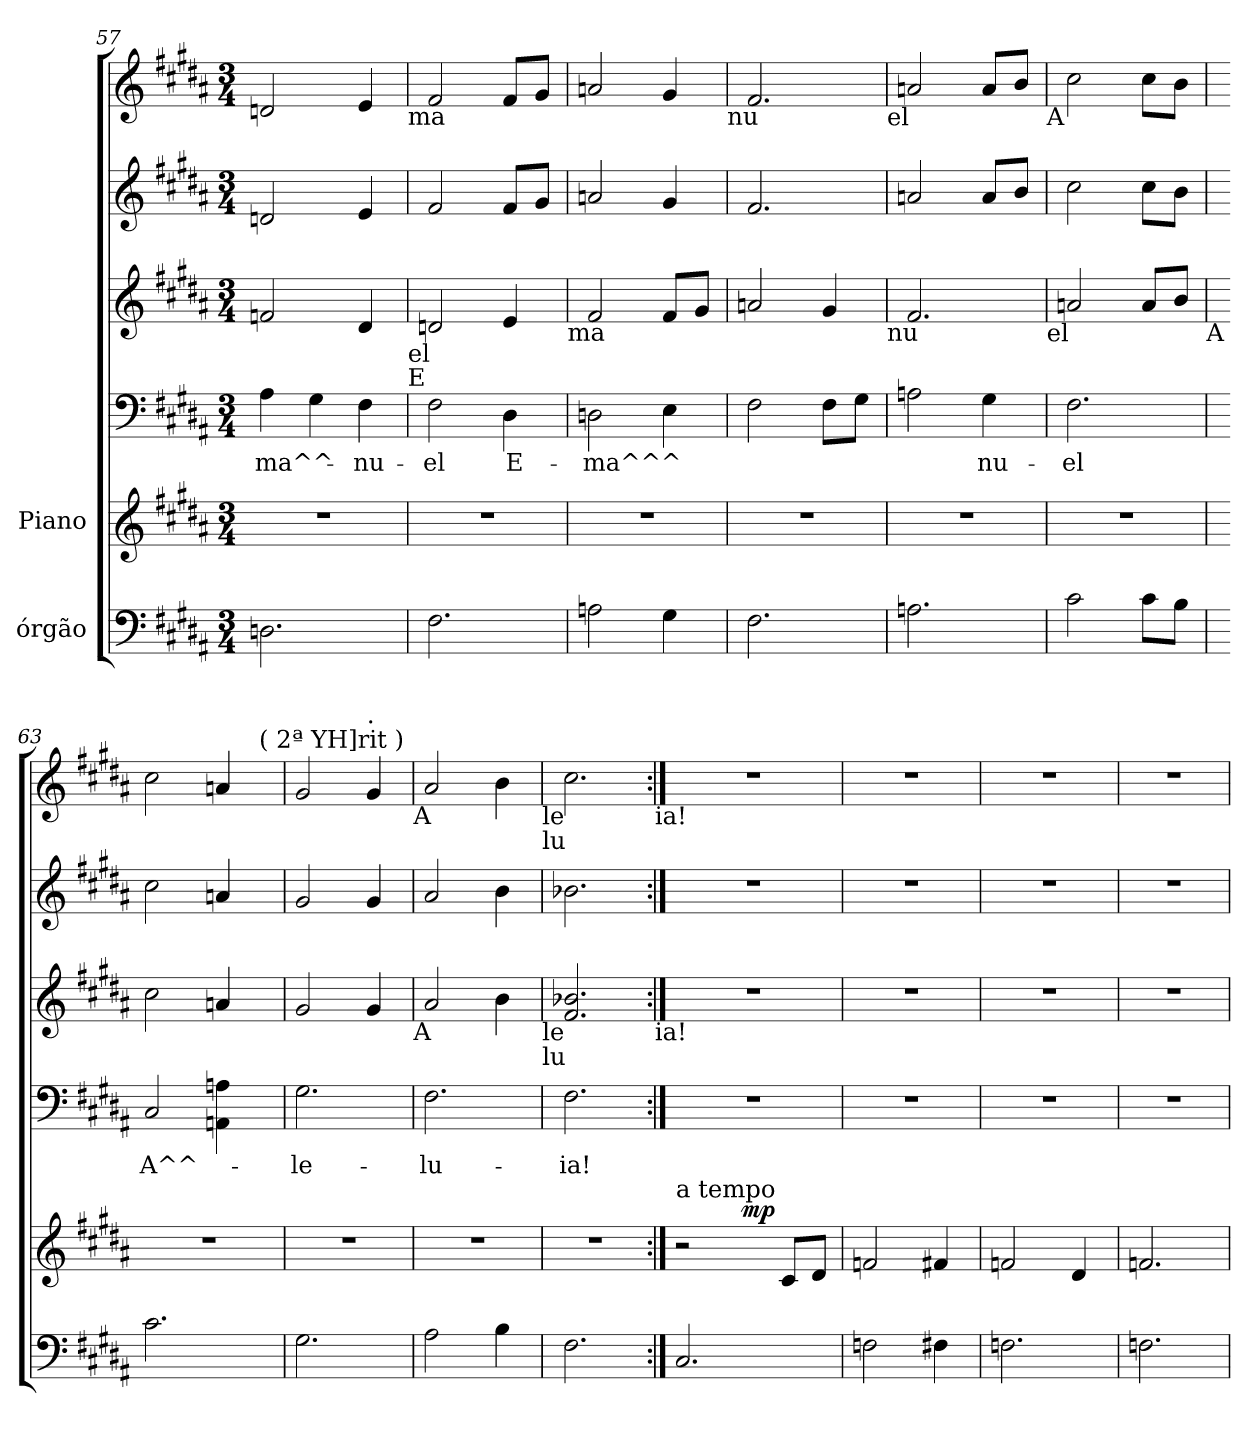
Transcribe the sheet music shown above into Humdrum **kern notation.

**kern	**kern	**dynam	**kern	**text	**kern	**kern	**kern
*part6	*part5	*part5	*part4	*part4	*part3	*part2	*part1
*staff6	*staff5	*staff5	*staff4	*staff4	*staff3	*staff2	*staff1
*I"órgão	*I"Piano	*	*	*	*	*	*
*clefF4	*clefG2	*	*clefF4	*	*clefG2	*clefG2	*clefG2
*k[f#c#g#d#a#]	*k[f#c#g#d#a#]	*	*k[f#c#g#d#a#]	*	*k[f#c#g#d#a#]	*k[f#c#g#d#a#]	*k[f#c#g#d#a#]
*B:	*B:	*	*B:	*	*B:	*B:	*B:
*M3/4	*M3/4	*	*M3/4	*	*M3/4	*M3/4	*M3/4
=57	=57	=57	=57	=57	=57	=57	=57
!	!LO:N:vis=1	!	!	!LO:LY:b	!	!	!
2.Dn\	2.r	.	4A#\	-ma^^-	2fn/	2dn/	2dn/
.	.	.	4G#\	.	.	.	.
!	!	!	!	!LO:LY:b	!	!	!
.	.	.	4F#\	-nu-	4d#/	4e/	4e/
!	!	!	!	!	!	!	!LO:TX:b:t=ma
!	!	!	!	!	!LO:TX:b:t=el	!	!
!	!	!	!	!	!LO:TX:b:t=E	!	!
=58	=58	=58	=58	=58	=58	=58	=58
!	!LO:N:vis=1	!	!	!LO:LY:b:rj	!	!	!
2.F#\	2.r	.	2F#\	-el	2dn/	2f#/	2f#/
!	!	!	!	!LO:LY:b:rj	!	!	!
.	.	.	4D#\	E-	4e/	8f#/L	8f#/L
.	.	.	.	.	.	8g#/J	8g#/J
!	!	!	!	!	!LO:TX:b:t=ma	!	!
=59	=59	=59	=59	=59	=59	=59	=59
!	!LO:N:vis=1	!	!	!LO:LY:b	!	!	!
2An\	2.r	.	2Dn\	-ma^^^	2f#/	2an/	2an/
4G#\	.	.	4E\	.	8f#/L	4g#/	4g#/
.	.	.	.	.	8g#/J	.	.
!	!	!	!	!	!	!	!LO:TX:b:t=nu
!!LO:PB:g=z
=60	=60	=60	=60	=60	=60	=60	=60
!	!LO:N:vis=1	!	!	!	!	!	!
2.F#\	2.r	.	2F#\	.	2an/	2.f#/	2.f#/
.	.	.	8F#\L	.	4g#/	.	.
.	.	.	8G#\J	.	.	.	.
!	!	!	!	!	!	!	!LO:TX:b:t=el
!	!	!	!	!	!LO:TX:b:t=nu	!	!
=61	=61	=61	=61	=61	=61	=61	=61
!	!LO:N:vis=1	!	!	!	!	!	!
2.An\	2.r	.	2An\	.	2.f#/	2an/	2an/
!	!	!	!	!LO:LY:b	!	!	!
.	.	.	4G#\	nu-	.	8a/L	8a/L
.	.	.	.	.	.	8b/J	8b/J
!	!	!	!	!	!	!	!LO:TX:b:t=A
!	!	!	!	!	!LO:TX:b:t=el	!	!
=62	=62	=62	=62	=62	=62	=62	=62
!	!LO:N:vis=1	!	!	!LO:LY:b:rj	!	!	!
2c#\	2.r	.	2.F#\	-el	2an/	2cc#\	2cc#\
8c#\L	.	.	.	.	8a/L	8cc#\L	8cc#\L
8B\J	.	.	.	.	8b/J	8b\J	8b\J
!	!	!	!	!	!LO:TX:b:t=A	!	!
=63	=63	=63	=63	=63	=63	=63	=63
!	!LO:N:vis=1	!	!	!LO:LY:b	!	!	!
*	*	*	*	*	*	*	*^
2.c#\	2.r	.	2C#/	A^^-	2cc#\	2cc#\	2cc#\	2ryy
.	.	.	4AAn\ 4An\	.	4an/	4an/	4an/	8ryy
.	.	.	.	.	.	.	.	32ryy
!	!	!	!	!	!	!	!	!LO:TX:a:t=( 2ª YH]rit )
.	.	.	.	.	.	.	.	16.ryy
=64	=64	=64	=64	=64	=64	=64	=64	=64
!	!LO:N:vis=1	!	!	!LO:LY:b:rj	!	!	!	!
*	*	*	*	*	*	*	*v	*v
2.G#\	2.r	.	2.G#\	-le-	2g#/	2g#/	2g#/
!	!	!	!	!	!	!	!LO:TX:a:t=.
.	.	.	.	.	4g#/	4g#/	4g#/
!	!	!	!	!	!	!	!LO:TX:b:t=A
!	!	!	!	!	!LO:TX:b:t=A	!	!
=65	=65	=65	=65	=65	=65	=65	=65
!	!LO:N:vis=1	!	!	!LO:LY:b	!	!	!
2A#\	2.r	.	2.F#\	-lu-	2a#/	2a#/	2a#/
4B\	.	.	.	.	4b\	4b\	4b\
!	!	!	!	!	!	!	!LO:TX:b:t=le
!	!	!	!	!	!	!	!LO:TX:b:t=lu
!	!	!	!	!	!LO:TX:b:t=le	!	!
!	!	!	!	!	!LO:TX:b:t=lu	!	!
=66	=66	=66	=66	=66	=66	=66	=66
!	!LO:N:vis=1	!	!	!LO:LY:b	!	!	!
2.F#\	2.r	.	2.F#\	-ia!	2.f#/ 2.b-X/	2.b-X\	2.cc#\
!	!	!	!	!	!	!	!LO:TX:b:t=ia!
!	!	!	!	!	!LO:TX:b:t=ia!	!	!
!!LO:PB:g=z
=67:|!	=67:|!	=67:|!	=67:|!	=67:|!	=67:|!	=67:|!	=67:|!
*	*^	*	*	*	*	*	*
!	!LO:TX:a:t=a tempo	!	!	!	!	!	!	!
2.C#/	2r	4ryy	.	2.r	.	2.r	2.r	2.r
.	.	16ryy	.	.	.	.	.	.
!	!	!	!LO:DY:a	!	!	!	!	!
.	.	4..ryy	mp	.	.	.	.	.
.	8c#/L	.	.	.	.	.	.	.
.	8d#/J	.	.	.	.	.	.	.
*	*v	*v	*	*	*	*	*	*
=68	=68	=68	=68	=68	=68	=68	=68
2Fn\	2fn/	.	2.r	.	2.r	2.r	2.r
4F#X\	4f#X/	.	.	.	.	.	.
=69	=69	=69	=69	=69	=69	=69	=69
2.Fn\	2fn/	.	2.r	.	2.r	2.r	2.r
.	4d#/	.	.	.	.	.	.
=70	=70	=70	=70	=70	=70	=70	=70
2.Fn\	2.fn/	.	2.r	.	2.r	2.r	2.r
=	=	=	=	=	=	=	=
*-	*-	*-	*-	*-	*-	*-	*-
